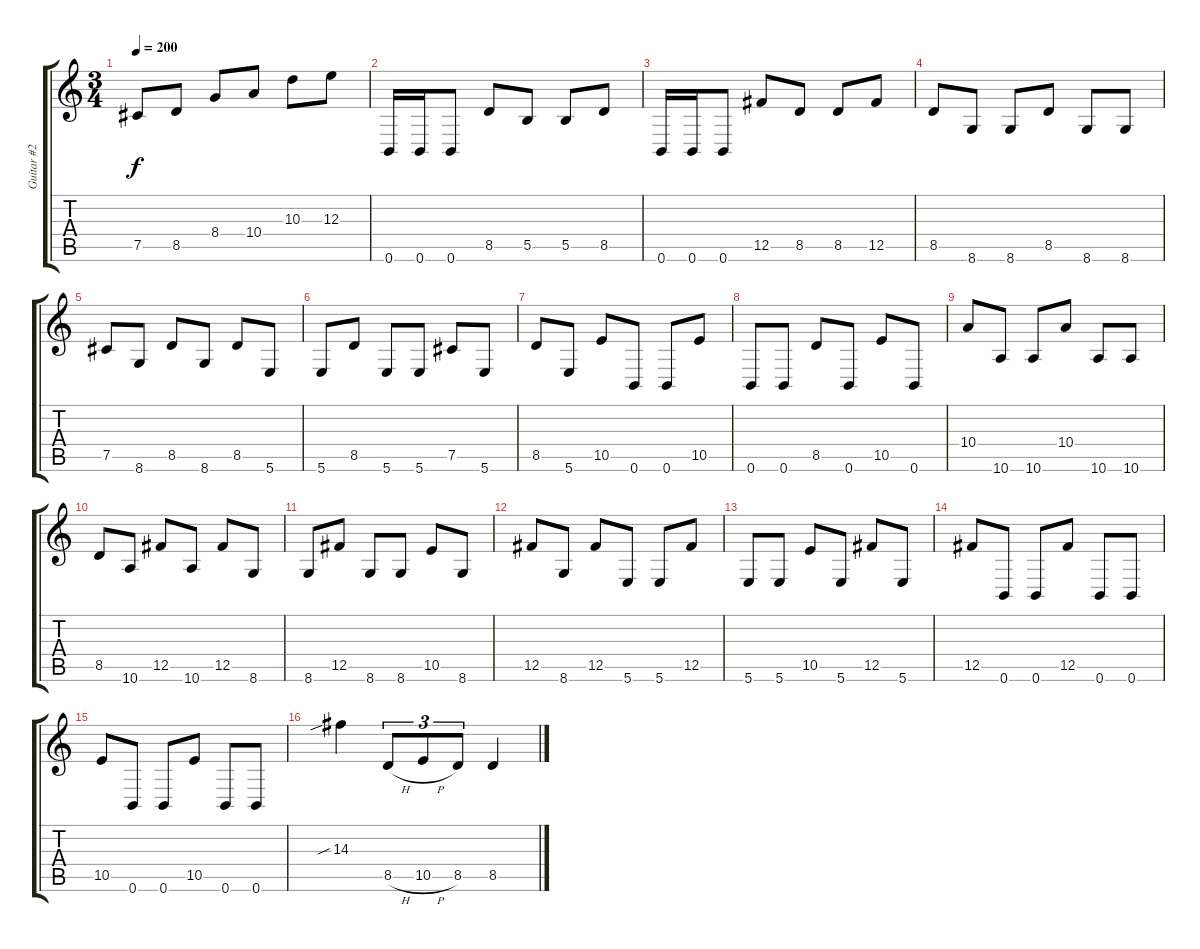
\track ("Guitar #2" "Guitar #2") {instrument overdrivenguitar}
\staff {score tabs}
\tuning (Db4 Ab3 E3 B2 Gb2 B1) {hide}
\ts (3 4)
\tempo 200
\clef g2
\ks c
7.5.8{dy f} 8.5.8 8.4.8 10.4.8 10.3.8 12.3.8 |
0.6.16 0.6.16 0.6.8 8.5.8 5.5.8 5.5.8 8.5.8 |
0.6.16 0.6.16 0.6.8 12.5.8 8.5.8 8.5.8 12.5.8 |
8.5.8 8.6.8 8.6.8 8.5.8 8.6.8 8.6.8 |
7.5.8 8.6.8 8.5.8 8.6.8 8.5.8 5.6.8 |
5.6.8 8.5.8 5.6.8 5.6.8 7.5.8 5.6.8 |
8.5.8 5.6.8 10.5.8 0.6.8 0.6.8 10.5.8 |
0.6.8 0.6.8 8.5.8 0.6.8 10.5.8 0.6.8 |
10.4.8 10.6.8 10.6.8 10.4.8 10.6.8 10.6.8 |
8.5.8 10.6.8 12.5.8 10.6.8 12.5.8 8.6.8 |
8.6.8 12.5.8 8.6.8 8.6.8 10.5.8 8.6.8 |
12.5.8 8.6.8 12.5.8 5.6.8 5.6.8 12.5.8 |
5.6.8 5.6.8 10.5.8 5.6.8 12.5.8 5.6.8 |
12.5.8 0.6.8 0.6.8 12.5.8 0.6.8 0.6.8 |
10.5.8 0.6.8 0.6.8 10.5.8 0.6.8 0.6.8 |
14.3{sib}.4 8.5{h}.8{tu (3 2)} 10.5{h}.8{tu (3 2)} 8.5.8{tu (3 2)} 8.5.4
